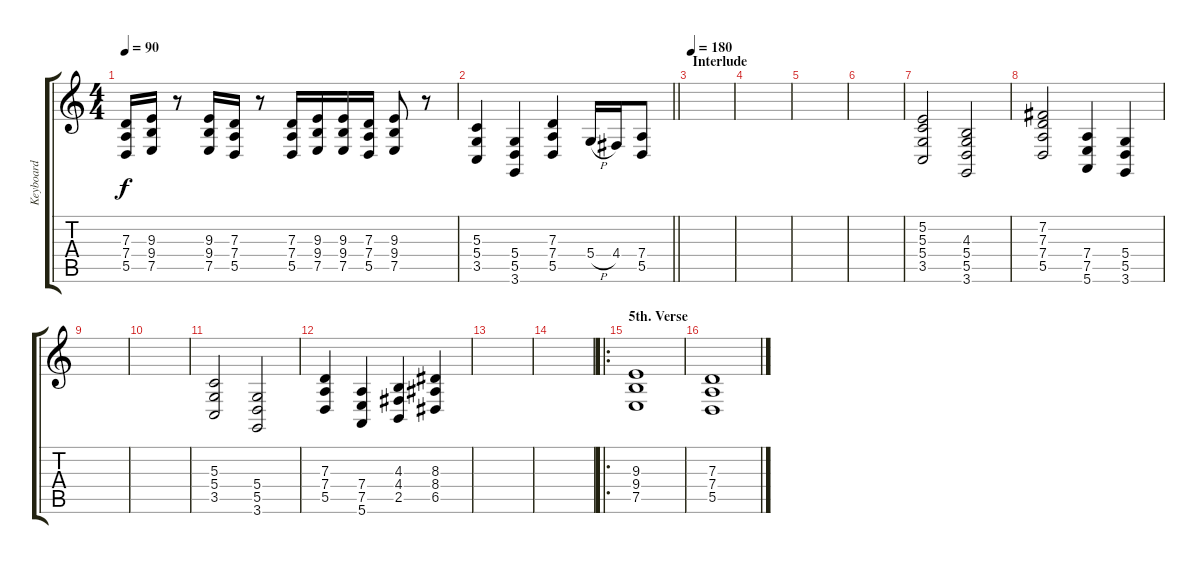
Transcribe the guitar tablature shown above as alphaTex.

\track ("Keyboard" "Keyboard") {instrument stringensemble1}
\staff {score tabs}
\tuning (E4 B3 G3 D3 A2 E2) {hide}
\ts (4 4)
\tempo 90
\clef g2
\ks c
(7.3 7.4 5.5).16{dy f} (9.3 9.4 7.5).16 r.8 (9.3 9.4 7.5).16 (7.3 7.4 5.5).16 r.8 (7.3 7.4 5.5).16 (9.3 9.4 7.5).16 (9.3 9.4 7.5).16 (7.3 7.4 5.5).16 (9.3 9.4 7.5).8 r.8 |
\barLineRight lightlight
(5.3 5.4 3.5).4 (5.4 5.5 3.6).4 (7.3 7.4 5.5).4 5.4{h}.16 4.4.16 (7.4 5.5).8 |
\section ("" "Interlude")
\tempo 180
|
|
|
|
(5.2 5.3 5.4 3.5).2{instrument choiraahs} (4.3 5.4 5.5 3.6).2 |
(7.2 7.3 7.4 5.5).2 (7.4 7.5 5.6).4 (5.4 5.5 3.6).4 |
|
|
(5.3 5.4 3.5).2 (5.4 5.5 3.6).2 |
(7.3 7.4 5.5).4 (7.4 7.5 5.6).4 (4.3 4.4 2.5).4 (8.3 8.4 6.5).4 |
|
|
\ro
\section ("" "5th. Verse")
(9.3 9.4 7.5).1{instrument stringensemble1} |
(7.3 7.4 5.5).1
